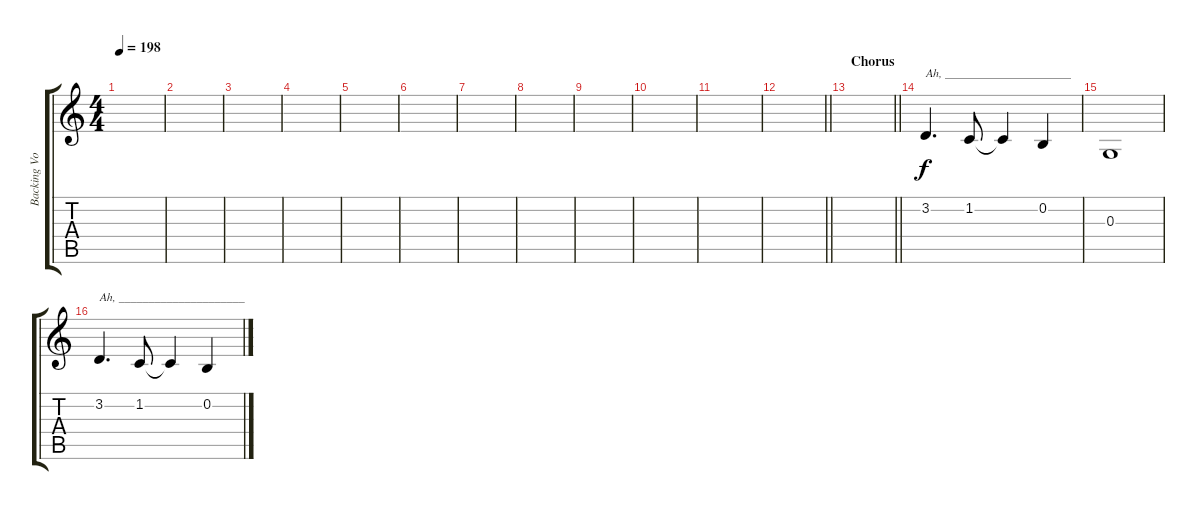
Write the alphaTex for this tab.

\track ("Backing Vocals" "Backing Vo") {instrument tenorsax}
\staff {score tabs}
\tuning (E4 B3 G3 D3 A2 E2) {hide}
\ts (4 4)
\tempo 198
\clef g2
\ks c
|
|
|
|
|
|
|
|
|
|
|
\barLineRight lightlight
|
\section ("" "Chorus")
\barLineRight lightlight
|
3.2.4{d txt "Ah, _____________________"} 1.2.8 1.2{t}.4 0.2.4 |
0.3.1 |
3.2.4{d txt "Ah, _____________________"} 1.2.8 1.2{t}.4 0.2.4
